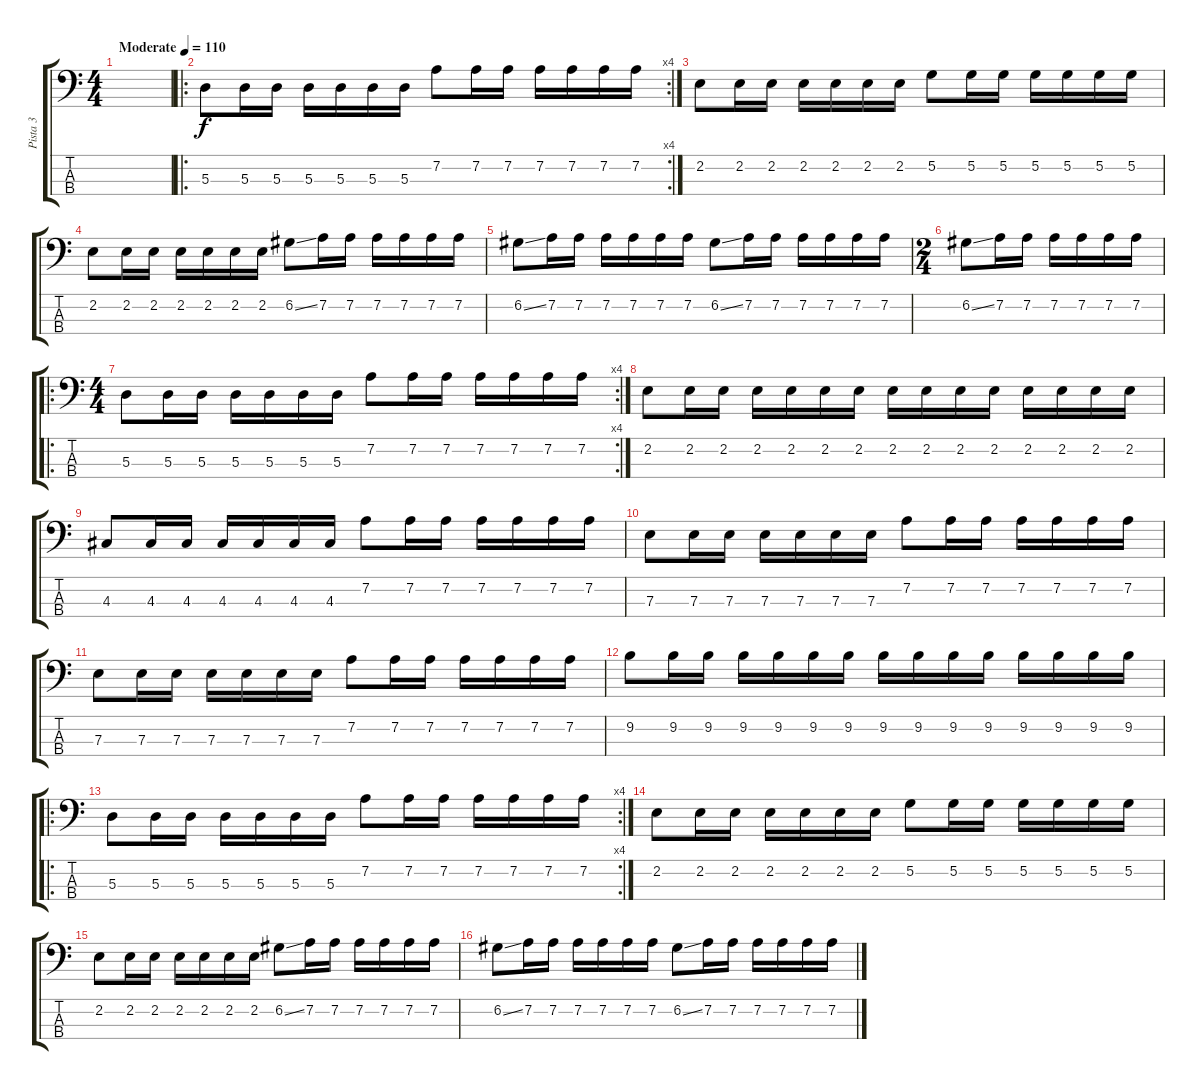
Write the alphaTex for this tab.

\track ("Pista 3" "Pista 3") {instrument electricbasspick}
\staff {score tabs}
\tuning (G2 D2 A1 E1) {hide}
\ts (4 4)
\tempo (110 "Moderate")
\clef f4
\ks c
|
\ro
\rc 4
5.3.8 5.3.16 5.3.16 5.3.16 5.3.16 5.3.16 5.3.16 7.2.8 7.2.16 7.2.16 7.2.16 7.2.16 7.2.16 7.2.16 |
2.2.8 2.2.16 2.2.16 2.2.16 2.2.16 2.2.16 2.2.16 5.2.8 5.2.16 5.2.16 5.2.16 5.2.16 5.2.16 5.2.16 |
2.2.8 2.2.16 2.2.16 2.2.16 2.2.16 2.2.16 2.2.16 6.2{ss}.8 7.2.16 7.2.16 7.2.16 7.2.16 7.2.16 7.2.16 |
6.2{ss}.8 7.2.16 7.2.16 7.2.16 7.2.16 7.2.16 7.2.16 6.2{ss}.8 7.2.16 7.2.16 7.2.16 7.2.16 7.2.16 7.2.16 |
\ts (2 4)
6.2{ss}.8 7.2.16 7.2.16 7.2.16 7.2.16 7.2.16 7.2.16 |
\ro
\rc 4
\ts (4 4)
5.3.8 5.3.16 5.3.16 5.3.16 5.3.16 5.3.16 5.3.16 7.2.8 7.2.16 7.2.16 7.2.16 7.2.16 7.2.16 7.2.16 |
2.2.8 2.2.16 2.2.16 2.2.16 2.2.16 2.2.16 2.2.16 2.2.16 2.2.16 2.2.16 2.2.16 2.2.16 2.2.16 2.2.16 2.2.16 |
4.3.8 4.3.16 4.3.16 4.3.16 4.3.16 4.3.16 4.3.16 7.2.8 7.2.16 7.2.16 7.2.16 7.2.16 7.2.16 7.2.16 |
7.3.8 7.3.16 7.3.16 7.3.16 7.3.16 7.3.16 7.3.16 7.2.8 7.2.16 7.2.16 7.2.16 7.2.16 7.2.16 7.2.16 |
7.3.8 7.3.16 7.3.16 7.3.16 7.3.16 7.3.16 7.3.16 7.2.8 7.2.16 7.2.16 7.2.16 7.2.16 7.2.16 7.2.16 |
9.2.8 9.2.16 9.2.16 9.2.16 9.2.16 9.2.16 9.2.16 9.2.16 9.2.16 9.2.16 9.2.16 9.2.16 9.2.16 9.2.16 9.2.16 |
\ro
\rc 4
5.3.8 5.3.16 5.3.16 5.3.16 5.3.16 5.3.16 5.3.16 7.2.8 7.2.16 7.2.16 7.2.16 7.2.16 7.2.16 7.2.16 |
2.2.8 2.2.16 2.2.16 2.2.16 2.2.16 2.2.16 2.2.16 5.2.8 5.2.16 5.2.16 5.2.16 5.2.16 5.2.16 5.2.16 |
2.2.8 2.2.16 2.2.16 2.2.16 2.2.16 2.2.16 2.2.16 6.2{ss}.8 7.2.16 7.2.16 7.2.16 7.2.16 7.2.16 7.2.16 |
6.2{ss}.8 7.2.16 7.2.16 7.2.16 7.2.16 7.2.16 7.2.16 6.2{ss}.8 7.2.16 7.2.16 7.2.16 7.2.16 7.2.16 7.2.16
